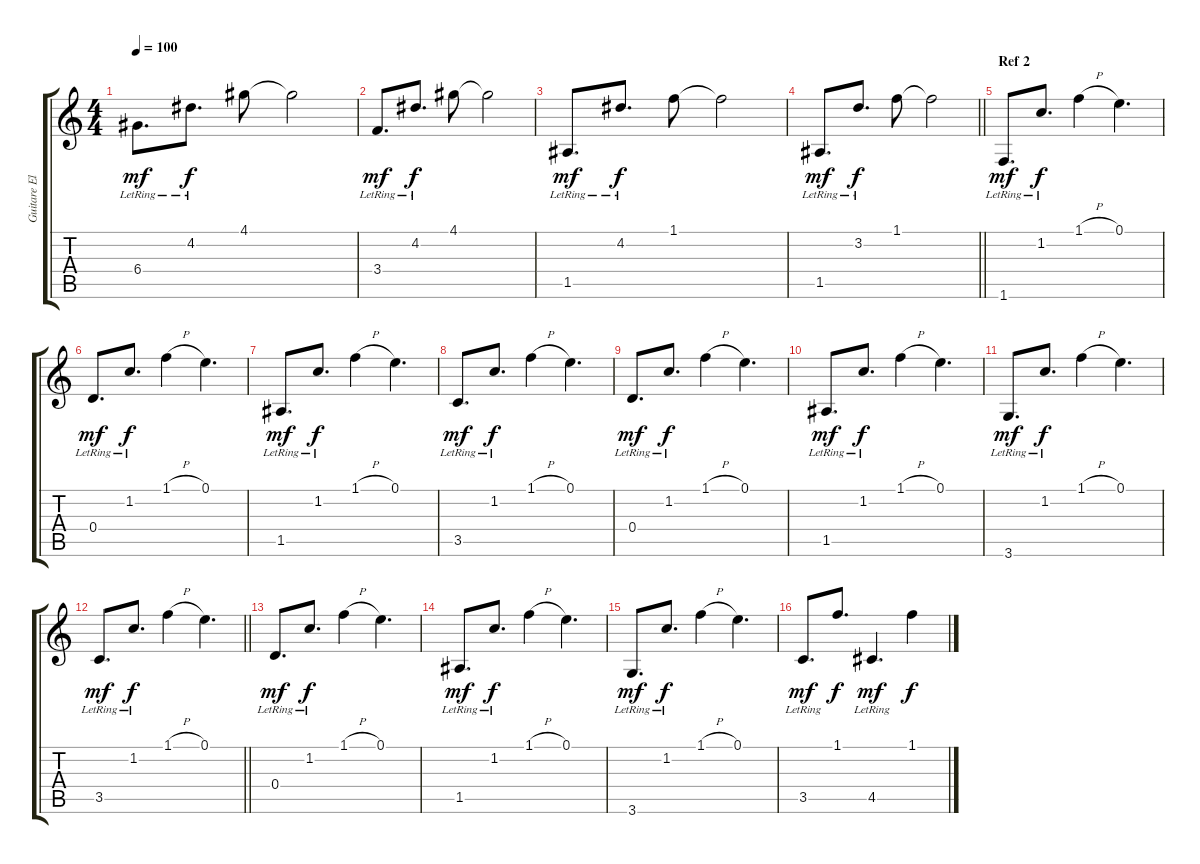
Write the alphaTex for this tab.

\track ("Guitare El." "Guitare El") {instrument overdrivenguitar}
\staff {score tabs}
\tuning (E4 B3 G3 D3 A2 E2) {hide}
\ts (4 4)
\tempo 100
\clef g2
\ks c
6.4{lr}.8{d dy mf} 4.2{lr}.8{d dy f} 4.1.8 4.1{t}.2 |
3.4{lr}.8{d dy mf} 4.2{lr}.8{d dy f} 4.1.8 4.1{t}.2 |
1.5{lr}.8{d dy mf} 4.2{lr}.8{d dy f} 1.1.8 1.1{t}.2 |
\barLineRight lightlight
1.5{lr}.8{d dy mf} 3.2{lr}.8{d dy f} 1.1.8 1.1{t}.2 |
\section ("" "Ref 2")
1.6{lr}.8{d dy mf} 1.2{lr}.8{d dy f} 1.1{h}.4 0.1.4{d} |
0.4{lr}.8{d dy mf} 1.2{lr}.8{d dy f} 1.1{h}.4 0.1.4{d} |
1.5{lr}.8{d dy mf} 1.2{lr}.8{d dy f} 1.1{h}.4 0.1.4{d} |
3.5{lr}.8{d dy mf} 1.2{lr}.8{d dy f} 1.1{h}.4 0.1.4{d} |
0.4{lr}.8{d dy mf} 1.2{lr}.8{d dy f} 1.1{h}.4 0.1.4{d} |
1.5{lr}.8{d dy mf} 1.2{lr}.8{d dy f} 1.1{h}.4 0.1.4{d} |
3.6{lr}.8{d dy mf} 1.2{lr}.8{d dy f} 1.1{h}.4 0.1.4{d} |
\barLineRight lightlight
3.5{lr}.8{d dy mf} 1.2{lr}.8{d dy f} 1.1{h}.4 0.1.4{d} |
0.4{lr}.8{d dy mf} 1.2{lr}.8{d dy f} 1.1{h}.4 0.1.4{d} |
1.5{lr}.8{d dy mf} 1.2{lr}.8{d dy f} 1.1{h}.4 0.1.4{d} |
3.6{lr}.8{d dy mf} 1.2{lr}.8{d dy f} 1.1{h}.4 0.1.4{d} |
3.5{lr}.8{d dy mf} 1.1.8{d dy f} 4.5{lr}.4{d dy mf} 1.1.4{dy f}
